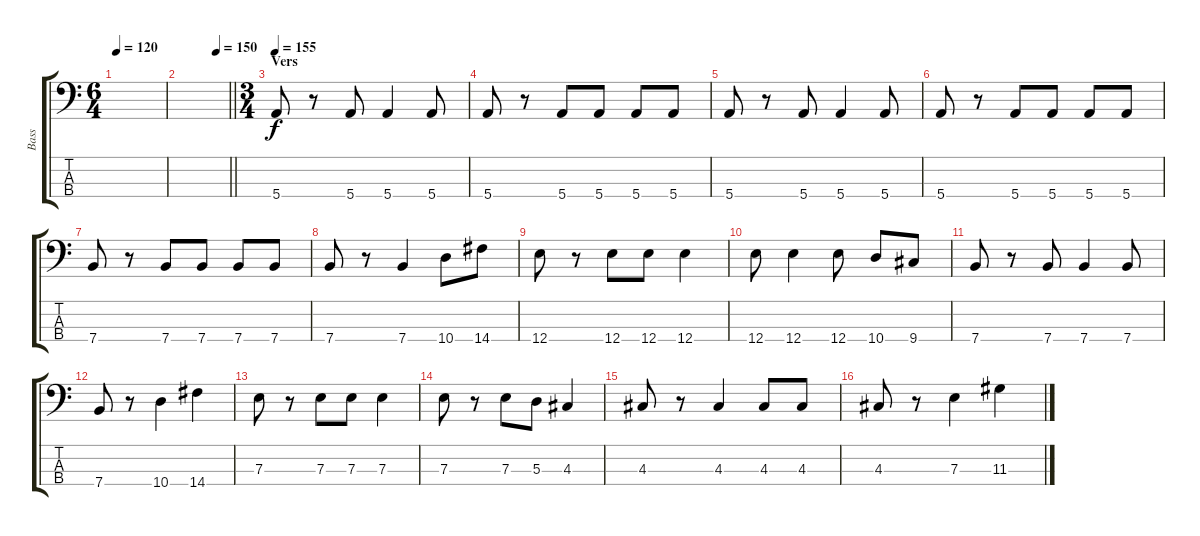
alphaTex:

\track ("Bass" "Bass") {instrument fretlessbass}
\staff {score tabs}
\tuning (G2 D2 A1 E1) {hide}
\ts (6 4)
\tempo 120
\clef f4
\ks c
|
\tempo (150 0.75)
\barLineRight lightlight
|
\ts (3 4)
\section ("" "Vers")
\tempo 155
5.4.8 r.8 5.4.8 5.4.4 5.4.8 |
5.4.8 r.8 5.4.8 5.4.8 5.4.8 5.4.8 |
5.4.8 r.8 5.4.8 5.4.4 5.4.8 |
5.4.8 r.8 5.4.8 5.4.8 5.4.8 5.4.8 |
7.4.8 r.8 7.4.8 7.4.8 7.4.8 7.4.8 |
7.4.8 r.8 7.4.4 10.4.8 14.4.8 |
12.4.8 r.8 12.4.8 12.4.8 12.4.4 |
12.4.8 12.4.4 12.4.8 10.4.8 9.4.8 |
7.4.8 r.8 7.4.8 7.4.4 7.4.8 |
7.4.8 r.8 10.4.4 14.4.4 |
7.3.8 r.8 7.3.8 7.3.8 7.3.4 |
7.3.8 r.8 7.3.8 5.3.8 4.3.4 |
4.3.8 r.8 4.3.4 4.3.8 4.3.8 |
4.3.8 r.8 7.3.4 11.3.4
